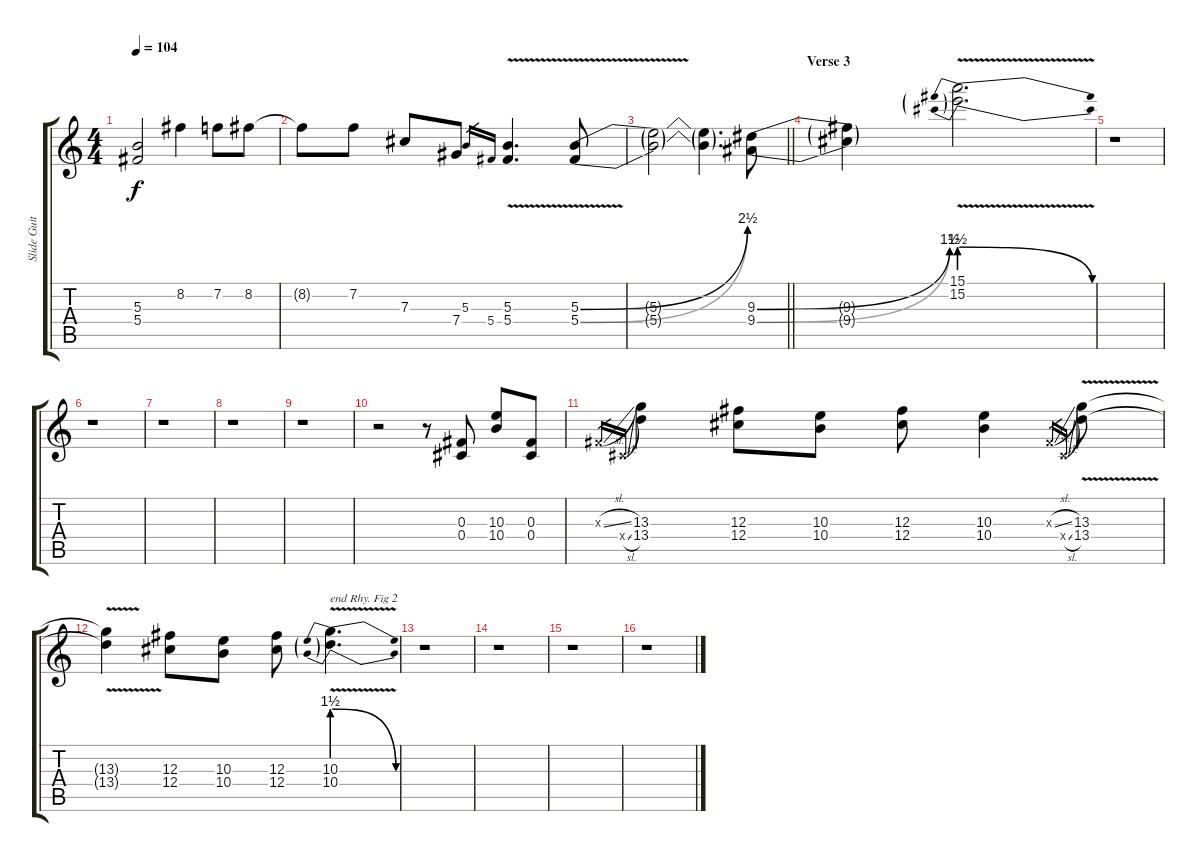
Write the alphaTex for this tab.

\track ("Slide Guitar" "Slide Guit") {instrument overdrivenguitar}
\staff {score tabs}
\tuning (Eb4 Bb3 Gb3 Db3 Ab2 Eb2) {hide}
\ts (4 4)
\tempo 104
\clef g2
\ks c
(5.3{t} 5.4{t}).2{dy f} 8.2.4 7.2.8 8.2.8 |
8.2{t}.8 7.2.8 7.3.8 7.4.8 5.3.16{gr} 5.4.16{gr} (5.3{v} 5.4{v}).4{d} (5.3{be (bend 0 0 60 10) v} 5.4{be (bend 0 0 60 10) v}).8 |
\barLineRight lightlight
(5.3{t} 5.4{t}).2 (5.3{t} 5.4{t}).4{d} (9.3{be (bend 0 0 60 6)} 9.4{be (bend 0 0 60 6)}).8 |
\section ("" "Verse 3")
(9.3{t} 9.4{t}).4 (15.1{be (prebendrelease 0 6 60 0) v} 15.2{be (prebendrelease 0 6 60 0)}).2{d} |
r.1 |
r.1 |
r.1 |
r.1 |
r.1 |
r.2 r.8 (0.3 0.4).8 (10.3 10.4).8 (0.3 0.4).8 |
0.3{sl x}.16{gr} 0.4{sl x}.16{gr} (13.3 13.4).4 (12.3 12.4).8 (10.3 10.4).8 (12.3 12.4).8 (10.3 10.4).4 0.3{sl x}.16{gr} 0.4{sl x}.16{gr} (13.3{v} 13.4{v}).8 |
(13.3{t} 13.4{t}).4 (12.3 12.4).8 (10.3 10.4).8 (12.3 12.4).8 (10.3{be (prebendrelease 0 6 60 0) v} 10.4{be (prebendrelease 0 6 60 0) v}).4{d txt "end Rhy. Fig 2"} |
r.1 |
r.1 |
r.1 |
r.1
